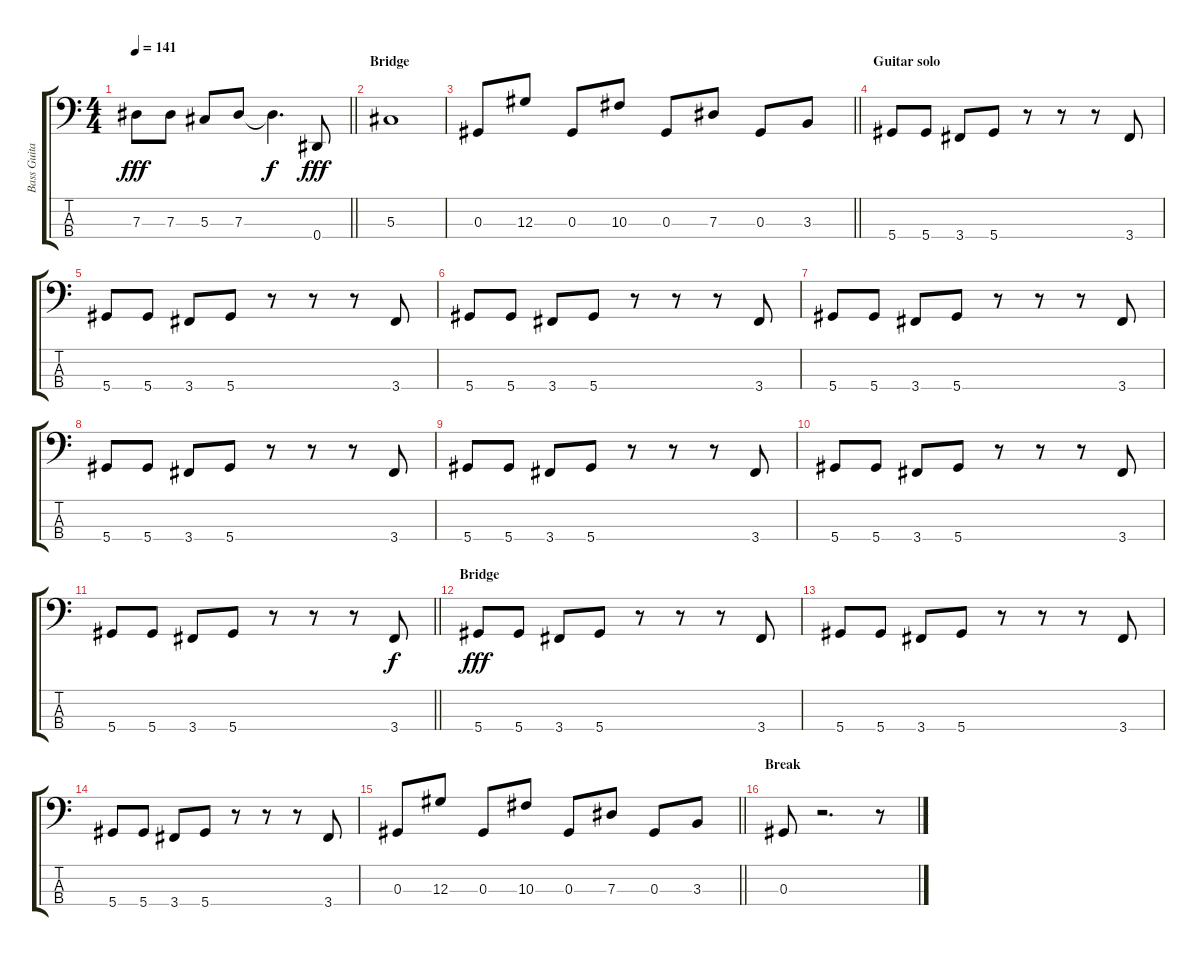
\track ("Bass Guitar" "Bass Guita") {instrument electricbasspick}
\staff {score tabs}
\tuning (Gb2 Db2 Ab1 Eb1) {hide}
\ts (4 4)
\tempo 141
\clef f4
\barLineRight lightlight
\ks c
7.3.8{dy fff} 7.3.8 5.3.8 7.3.8 7.3{t}.4{d dy f} 0.4.8{dy fff} |
\section ("" "Bridge")
5.3.1 |
\barLineRight lightlight
0.3.8 12.3.8 0.3.8 10.3.8 0.3.8 7.3.8 0.3.8 3.3.8 |
\section ("" "Guitar solo")
5.4.8 5.4.8 3.4.8 5.4.8 r.8 r.8 r.8 3.4.8 |
5.4.8 5.4.8 3.4.8 5.4.8 r.8 r.8 r.8 3.4.8 |
5.4.8 5.4.8 3.4.8 5.4.8 r.8 r.8 r.8 3.4.8 |
5.4.8 5.4.8 3.4.8 5.4.8 r.8 r.8 r.8 3.4.8 |
5.4.8 5.4.8 3.4.8 5.4.8 r.8 r.8 r.8 3.4.8 |
5.4.8 5.4.8 3.4.8 5.4.8 r.8 r.8 r.8 3.4.8 |
5.4.8 5.4.8 3.4.8 5.4.8 r.8 r.8 r.8 3.4.8 |
\barLineRight lightlight
5.4.8 5.4.8 3.4.8 5.4.8 r.8 r.8 r.8 3.4.8{dy f} |
\section ("" "Bridge")
5.4.8{dy fff} 5.4.8 3.4.8 5.4.8 r.8 r.8 r.8 3.4.8 |
5.4.8 5.4.8 3.4.8 5.4.8 r.8 r.8 r.8 3.4.8 |
5.4.8 5.4.8 3.4.8 5.4.8 r.8 r.8 r.8 3.4.8 |
\barLineRight lightlight
0.3.8 12.3.8 0.3.8 10.3.8 0.3.8 7.3.8 0.3.8 3.3.8 |
\section ("" "Break")
0.3.8 r.2{d} r.8
